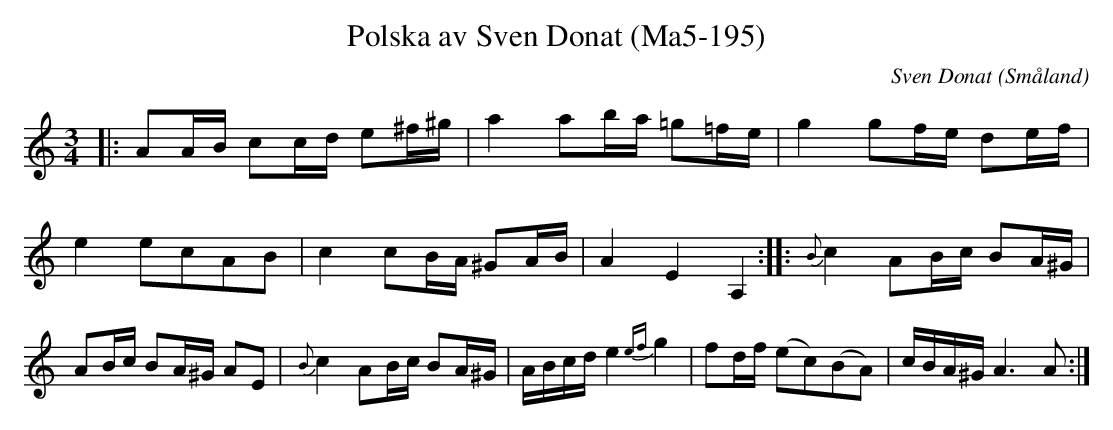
X:1
T:Polska av Sven Donat (Ma5-195)
C:Sven Donat
O:Småland
M:3/4
L:1/16
K:Am
|:A2AB c2cd e2^f^g | a4 a2ba =g2=fe | g4 g2fe d2ef |e4 e2c2A2B2 | c4 c2BA ^G2AB | A4 E4 A,4 :| |: {B}c4 A2Bc B2A^G | A2Bc B2A^G A2E2 | {B}c4  A2Bc B2A^G | ABcd e4 {ef}g4 | f2df (e2c2)(B2A2) | cBA^G A6 A2 :|
